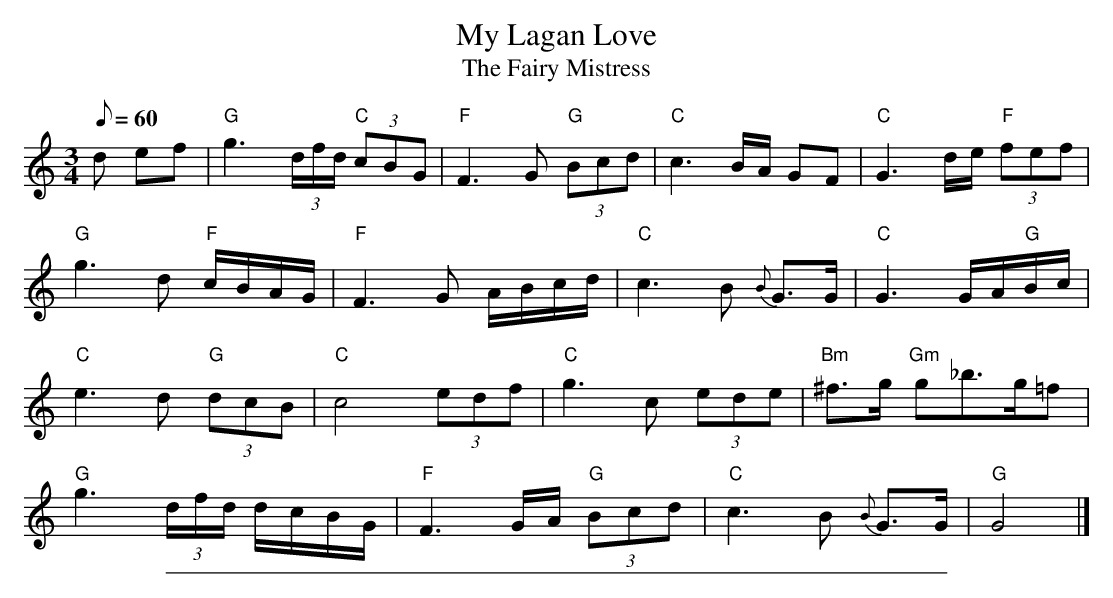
X:1
T: My Lagan Love
T: The Fairy Mistress
M:3/4
L:1/8
Q:60
K:GMix
d ef\
|"G"g3 (3d/2f/2d/2 "C"(3cBG|"F"F3 G "G"(3Bcd|"C"c3 B/2A/2 GF|"C"G3 d/2e/2 "F"(3fef|
"G"g3 d "F"c/2B/2A/2G/2|"F"F3 G A/2B/2c/2d/2|"C"c3 B {B}G>G|"C"G3 G/2A/2"G"B/2c/2|
"C"e3 d "G"(3dcB|"C"c4 (3edf|"C"g3 c (3ede|"Bm"^f>g "Gm"g_b>g=f|
"G"g3 (3d/2f/2d/2 d/2c/2B/2G/2|"F"F3 G/2A/2 "G"(3Bcd|"C"c3 B {B}G>G|"G"G4|]
